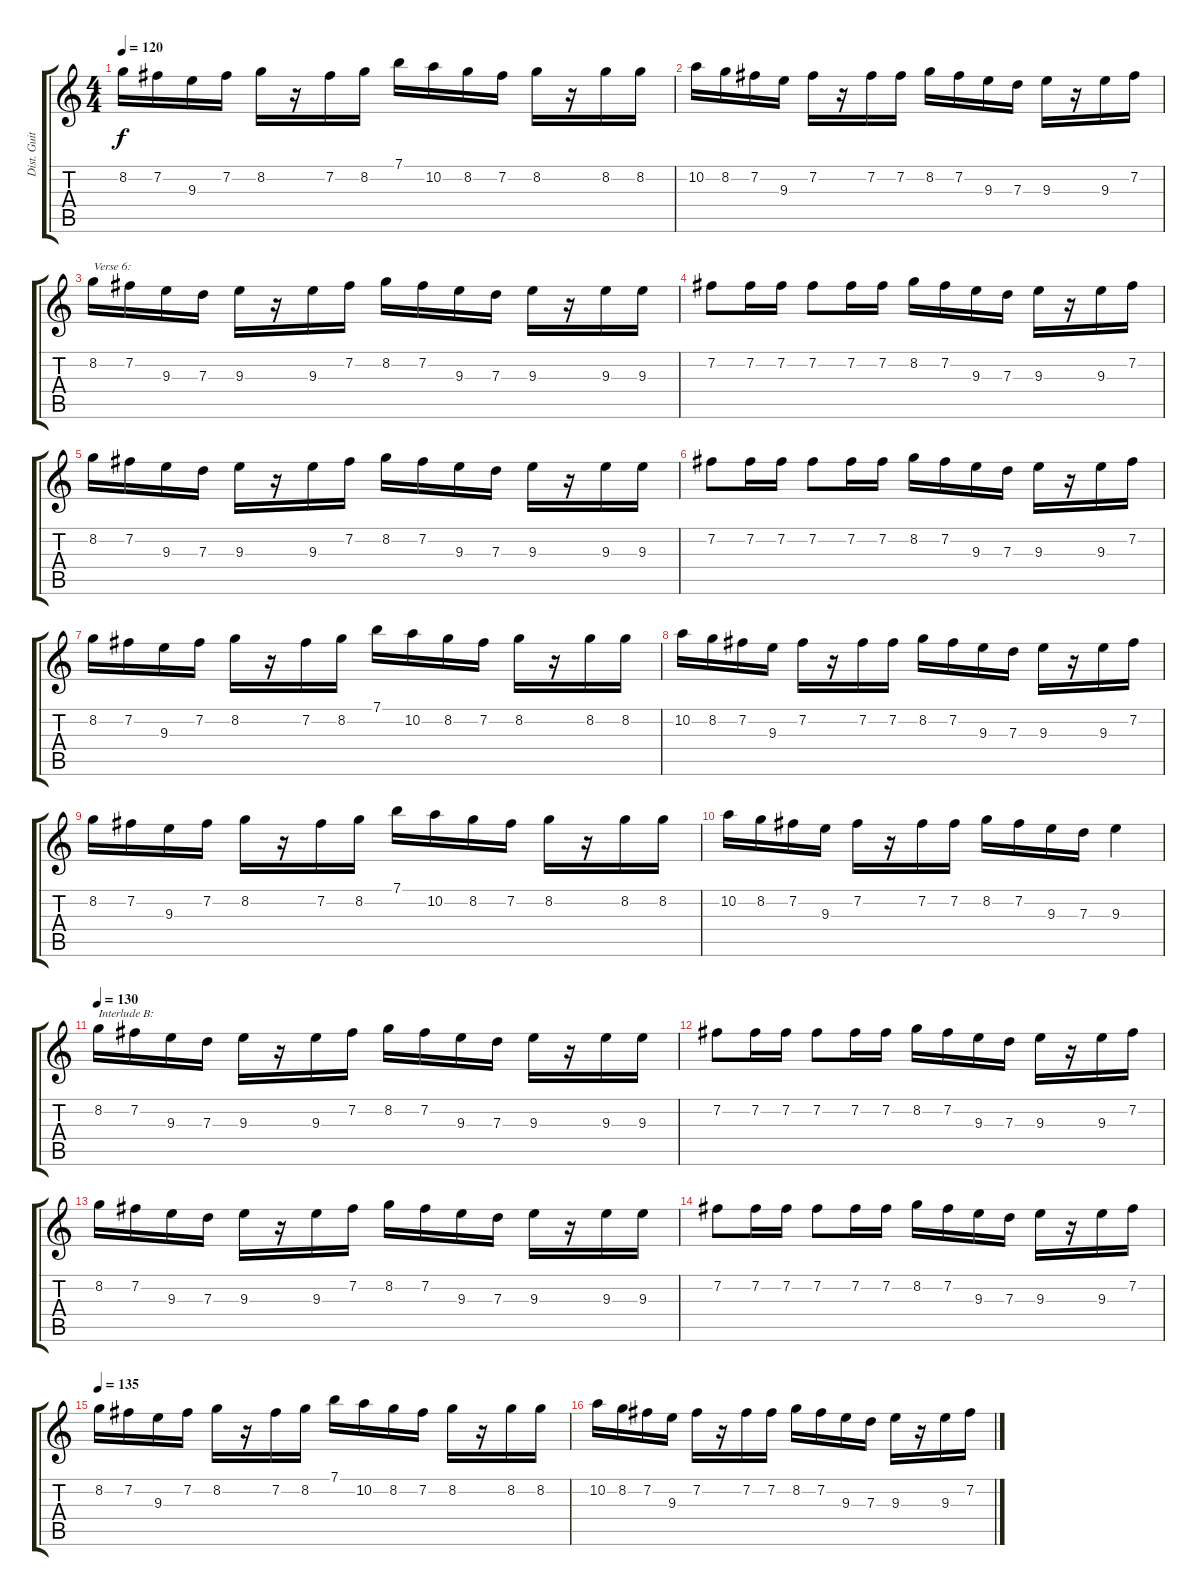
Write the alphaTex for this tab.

\track ("Dist. Guitar 1" "Dist. Guit") {instrument distortionguitar}
\staff {score tabs}
\tuning (E4 B3 G3 D3 A2 E2) {hide}
\ts (4 4)
\tempo 120
\clef g2
\ks c
8.2.16{dy f} 7.2.16 9.3.16 7.2.16 8.2.16 r.16 7.2.16 8.2.16 7.1.16 10.2.16 8.2.16 7.2.16 8.2.16 r.16 8.2.16 8.2.16 |
10.2.16 8.2.16 7.2.16 9.3.16 7.2.16 r.16 7.2.16 7.2.16 8.2.16 7.2.16 9.3.16 7.3.16 9.3.16 r.16 9.3.16 7.2.16 |
8.2.16{txt "Verse 6:"} 7.2.16 9.3.16 7.3.16 9.3.16 r.16 9.3.16 7.2.16 8.2.16 7.2.16 9.3.16 7.3.16 9.3.16 r.16 9.3.16 9.3.16 |
7.2.8 7.2.16 7.2.16 7.2.8 7.2.16 7.2.16 8.2.16 7.2.16 9.3.16 7.3.16 9.3.16 r.16 9.3.16 7.2.16 |
8.2.16 7.2.16 9.3.16 7.3.16 9.3.16 r.16 9.3.16 7.2.16 8.2.16 7.2.16 9.3.16 7.3.16 9.3.16 r.16 9.3.16 9.3.16 |
7.2.8 7.2.16 7.2.16 7.2.8 7.2.16 7.2.16 8.2.16 7.2.16 9.3.16 7.3.16 9.3.16 r.16 9.3.16 7.2.16 |
8.2.16 7.2.16 9.3.16 7.2.16 8.2.16 r.16 7.2.16 8.2.16 7.1.16 10.2.16 8.2.16 7.2.16 8.2.16 r.16 8.2.16 8.2.16 |
10.2.16 8.2.16 7.2.16 9.3.16 7.2.16 r.16 7.2.16 7.2.16 8.2.16 7.2.16 9.3.16 7.3.16 9.3.16 r.16 9.3.16 7.2.16 |
8.2.16 7.2.16 9.3.16 7.2.16 8.2.16 r.16 7.2.16 8.2.16 7.1.16 10.2.16 8.2.16 7.2.16 8.2.16 r.16 8.2.16 8.2.16 |
10.2.16 8.2.16 7.2.16 9.3.16 7.2.16 r.16 7.2.16 7.2.16 8.2.16 7.2.16 9.3.16 7.3.16 9.3.4 |
\tempo 130
8.2.16{txt "Interlude B:"} 7.2.16 9.3.16 7.3.16 9.3.16 r.16 9.3.16 7.2.16 8.2.16 7.2.16 9.3.16 7.3.16 9.3.16 r.16 9.3.16 9.3.16 |
7.2.8 7.2.16 7.2.16 7.2.8 7.2.16 7.2.16 8.2.16 7.2.16 9.3.16 7.3.16 9.3.16 r.16 9.3.16 7.2.16 |
8.2.16 7.2.16 9.3.16 7.3.16 9.3.16 r.16 9.3.16 7.2.16 8.2.16 7.2.16 9.3.16 7.3.16 9.3.16 r.16 9.3.16 9.3.16 |
7.2.8 7.2.16 7.2.16 7.2.8 7.2.16 7.2.16 8.2.16 7.2.16 9.3.16 7.3.16 9.3.16 r.16 9.3.16 7.2.16 |
\tempo 135
8.2.16 7.2.16 9.3.16 7.2.16 8.2.16 r.16 7.2.16 8.2.16 7.1.16 10.2.16 8.2.16 7.2.16 8.2.16 r.16 8.2.16 8.2.16 |
10.2.16 8.2.16 7.2.16 9.3.16 7.2.16 r.16 7.2.16 7.2.16 8.2.16 7.2.16 9.3.16 7.3.16 9.3.16 r.16 9.3.16 7.2.16
